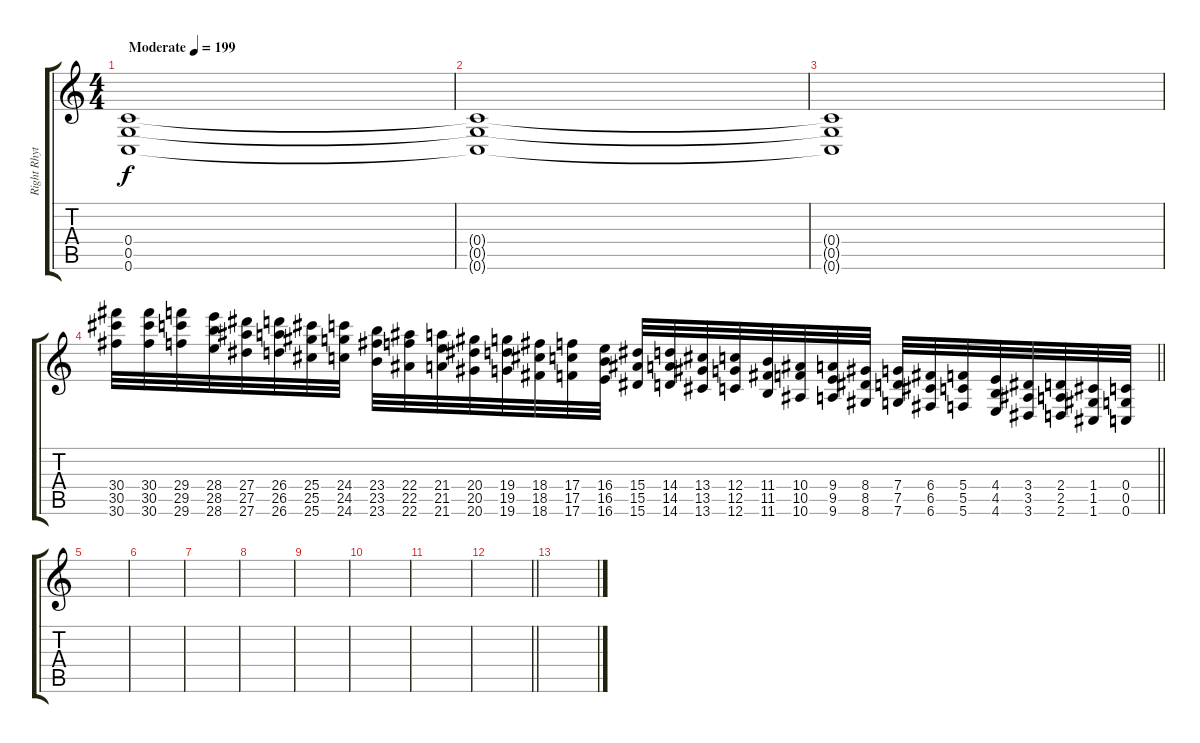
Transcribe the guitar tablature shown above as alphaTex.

\track ("Right Rhythm" "Right Rhyt") {instrument distortionguitar}
\staff {score tabs}
\tuning (D4 A3 F3 C3 G2 C2) {hide}
\ts (4 4)
\section ("" "")
\tempo (199 "Moderate")
\clef g2
\ks c
(0.4 0.5 0.6).1{dy f instrument distortionguitar} |
(0.4{t} 0.5{t} 0.6{t}).1 |
(0.4{t} 0.5{t} 0.6{t}).1 |
\barLineRight lightlight
(30.4 30.5 30.6).32{instrument guitarfretnoise} (30.4 30.5 30.6).32 (29.4 29.5 29.6).32 (28.4 28.5 28.6).32 (27.4 27.5 27.6).32 (26.4 26.5 26.6).32 (25.4 25.5 25.6).32 (24.4 24.5 24.6).32 (23.4 23.5 23.6).32 (22.4 22.5 22.6).32 (21.4 21.5 21.6).32 (20.4 20.5 20.6).32 (19.4 19.5 19.6).32 (18.4 18.5 18.6).32 (17.4 17.5 17.6).32 (16.4 16.5 16.6).32 (15.4 15.5 15.6).32 (14.4 14.5 14.6).32 (13.4 13.5 13.6).32 (12.4 12.5 12.6).32 (11.4 11.5 11.6).32 (10.4 10.5 10.6).32 (9.4 9.5 9.6).32 (8.4 8.5 8.6).32 (7.4 7.5 7.6).32 (6.4 6.5 6.6).32 (5.4 5.5 5.6).32 (4.4 4.5 4.6).32 (3.4 3.5 3.6).32 (2.4 2.5 2.6).32 (1.4 1.5 1.6).32 (0.4 0.5 0.6).32 |
\section ("" "")
|
|
|
|
|
|
|
\barLineRight lightlight
|
\section ("" "")
